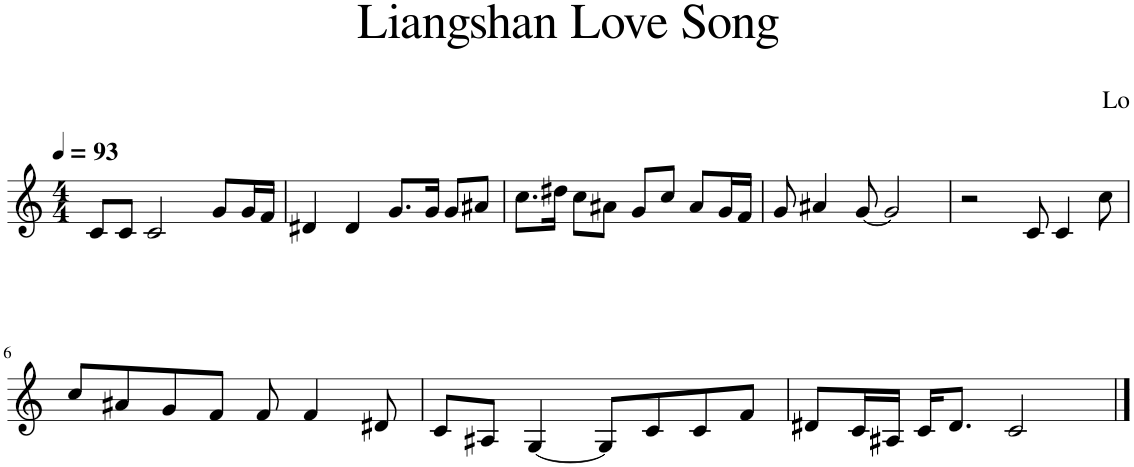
**kern
*part1
*staff1
*I"Piano
*I'Pno.
*clefG2
*k[]
*M4/4
*MM93
=1
8c/L
8c/J
2c/
8g/L
16g/L
16f/JJ
=2
4d#X/
4d#/
8.g/L
16g/Jk
8g/L
8a#X/J
=3
8.cc\L
16dd#X\Jk
8cc\L
8a#X\J
8g/L
8cc/J
8a#/L
16g/L
16f/JJ
=4
8g/
4a#X/
[8g/
2g/]
=5
2r
8c/
4c/
8cc\
!!LO:LB:g=z
=6
8cc/L
8a#X/
8g/
8f/J
8f/
4f/
8d#X/
=7
8c/L
8A#X/J
[4G/
8G/L]
8c/
8c/
8f/J
=8
8d#X/L
16c/L
16A#X/JJ
16c/KL
8.d#/J
2c/
==
*-
